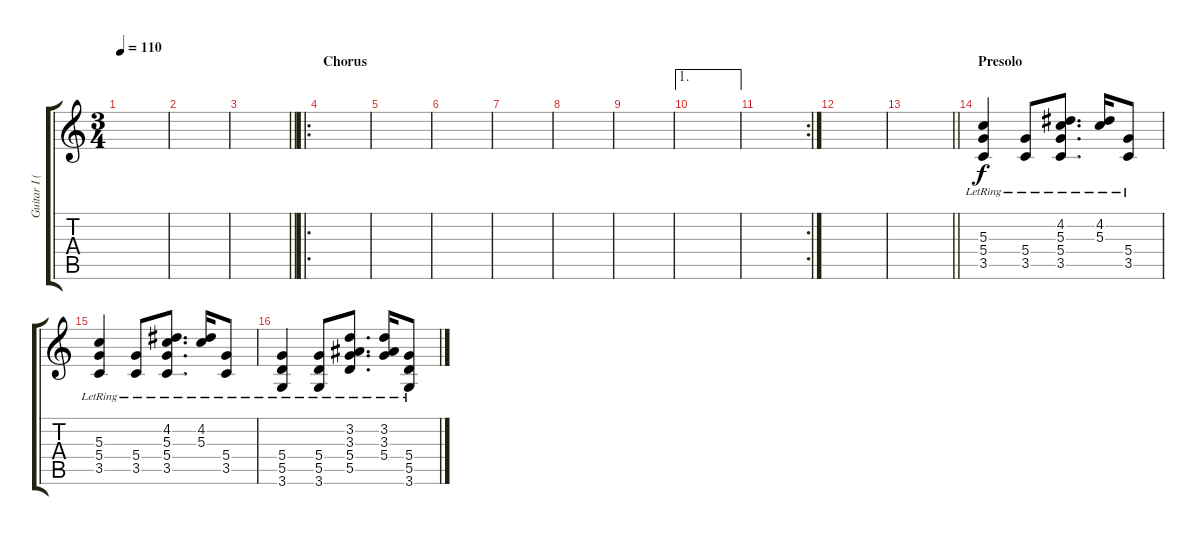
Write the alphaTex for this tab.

\track ("Guitar I (\"ACOUSTIC\")" "Guitar I (") {instrument electricguitarclean}
\staff {score tabs}
\tuning (E4 B3 G3 D3 A2 E2) {hide}
\ts (3 4)
\tempo 110
\clef g2
\ks c
|
|
\barLineRight lightlight
|
\ro
\section ("" "Chorus")
|
|
|
|
|
|
\ae 1
|
\rc 2
|
|
\barLineRight lightlight
|
\section ("" "Presolo")
(5.3{lr} 5.4{lr} 3.5{lr}).4{volume 10} (5.4{lr} 3.5{lr}).8 (4.2{lr} 5.3{lr} 5.4{lr} 3.5{lr}).8{d} (4.2{lr} 5.3{lr}).16 (5.4{lr} 3.5{lr}).8 |
(5.3{lr} 5.4{lr} 3.5{lr}).4 (5.4{lr} 3.5{lr}).8 (4.2{lr} 5.3{lr} 5.4{lr} 3.5{lr}).8{d} (4.2{lr} 5.3{lr}).16 (5.4{lr} 3.5{lr}).8 |
(5.4{lr} 5.5{lr} 3.6{lr}).4 (5.4{lr} 5.5{lr} 3.6{lr}).8 (3.2{lr} 3.3{lr} 5.4{lr} 5.5{lr}).8{d} (3.2{lr} 3.3{lr} 5.4{lr}).16 (5.4{lr} 5.5{lr} 3.6{lr}).8
